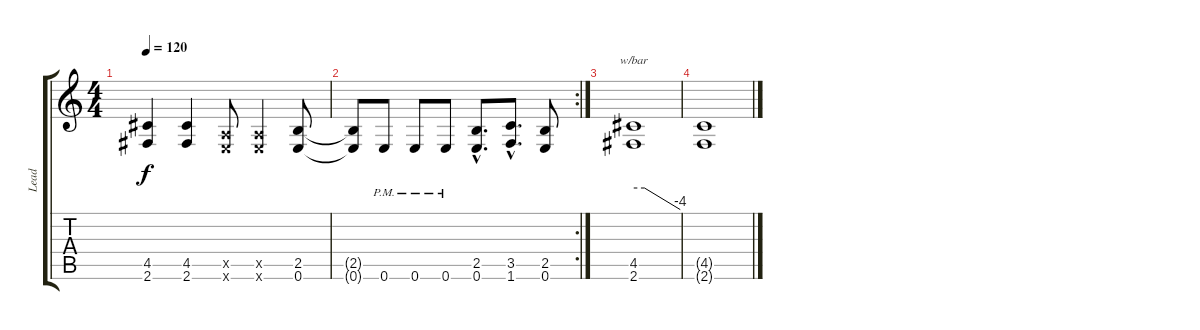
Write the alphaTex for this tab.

\track ("Lead" "Lead") {instrument distortionguitar}
\staff {score tabs}
\tuning (E4 B3 G3 D3 A2 E2) {hide}
\ts (4 4)
\tempo 120
\clef g2
\ks c
(4.5 2.6).4{dy f} (4.5 2.6).4 (0.5{x} 0.6{x}).8 (0.5{x} 0.6{x}).4 (2.5 0.6).8 |
\rc 2
(2.5{t} 0.6{t}).8 0.6{pm}.8 0.6{pm}.8 0.6{pm}.8 (2.5{hac} 0.6{hac}).8{d} (3.5{hac} 1.6{hac}).8{d} (2.5 0.6).8 |
(4.5 2.6).1{tbe (custom default 0 0 14 0 60 -16) volume 0} |
(4.5{t} 2.6{t}).1
